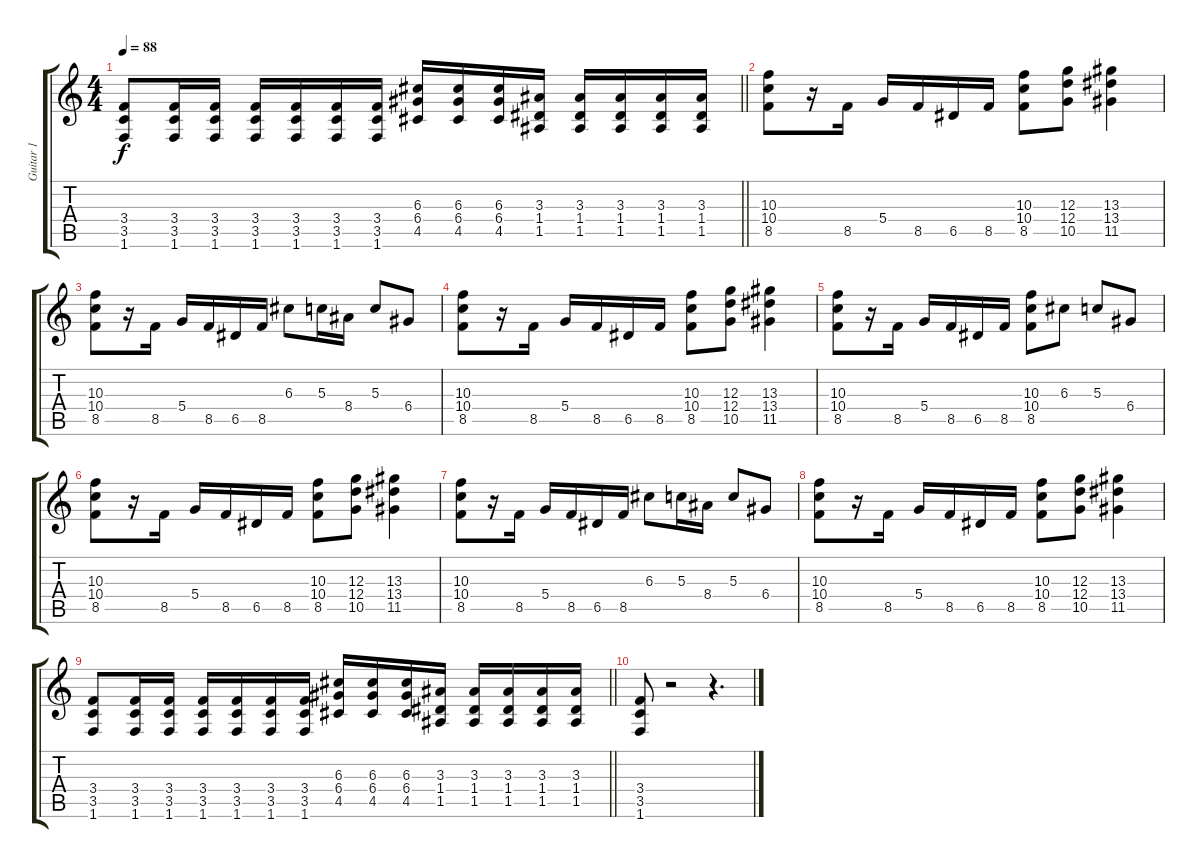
\track ("Guitar 1" "Guitar 1") {instrument distortionguitar}
\staff {score tabs}
\tuning (E4 B3 G3 D3 A2 E2) {hide}
\ts (4 4)
\tempo 88
\clef g2
\barLineRight lightlight
\ks c
(3.4 3.5 1.6).8{dy f} (3.4 3.5 1.6).16 (3.4 3.5 1.6).16 (3.4 3.5 1.6).16 (3.4 3.5 1.6).16 (3.4 3.5 1.6).16 (3.4 3.5 1.6).16 (6.3 6.4 4.5).16 (6.3 6.4 4.5).16 (6.3 6.4 4.5).16 (3.3 1.4 1.5).16 (3.3 1.4 1.5).16 (3.3 1.4 1.5).16 (3.3 1.4 1.5).16 (3.3 1.4 1.5).16 |
(10.3 10.4 8.5).8 r.16 8.5.16 5.4.16 8.5.16 6.5.16 8.5.16 (10.3 10.4 8.5).8 (12.3 12.4 10.5).8 (13.3 13.4 11.5).4 |
(10.3 10.4 8.5).8 r.16 8.5.16 5.4.16 8.5.16 6.5.16 8.5.16 6.3.8 5.3.16 8.4.16 5.3.8 6.4.8 |
(10.3 10.4 8.5).8 r.16 8.5.16 5.4.16 8.5.16 6.5.16 8.5.16 (10.3 10.4 8.5).8 (12.3 12.4 10.5).8 (13.3 13.4 11.5).4 |
(10.3 10.4 8.5).8 r.16 8.5.16 5.4.16 8.5.16 6.5.16 8.5.16 (10.3 10.4 8.5).8 6.3.8 5.3.8 6.4.8 |
(10.3 10.4 8.5).8 r.16 8.5.16 5.4.16 8.5.16 6.5.16 8.5.16 (10.3 10.4 8.5).8 (12.3 12.4 10.5).8 (13.3 13.4 11.5).4 |
(10.3 10.4 8.5).8 r.16 8.5.16 5.4.16 8.5.16 6.5.16 8.5.16 6.3.8 5.3.16 8.4.16 5.3.8 6.4.8 |
(10.3 10.4 8.5).8 r.16 8.5.16 5.4.16 8.5.16 6.5.16 8.5.16 (10.3 10.4 8.5).8 (12.3 12.4 10.5).8 (13.3 13.4 11.5).4 |
\barLineRight lightlight
(3.4 3.5 1.6).8 (3.4 3.5 1.6).16 (3.4 3.5 1.6).16 (3.4 3.5 1.6).16 (3.4 3.5 1.6).16 (3.4 3.5 1.6).16 (3.4 3.5 1.6).16 (6.3 6.4 4.5).16 (6.3 6.4 4.5).16 (6.3 6.4 4.5).16 (3.3 1.4 1.5).16 (3.3 1.4 1.5).16 (3.3 1.4 1.5).16 (3.3 1.4 1.5).16 (3.3 1.4 1.5).16 |
(3.4 3.5 1.6).8 r.2 r.4{d}
